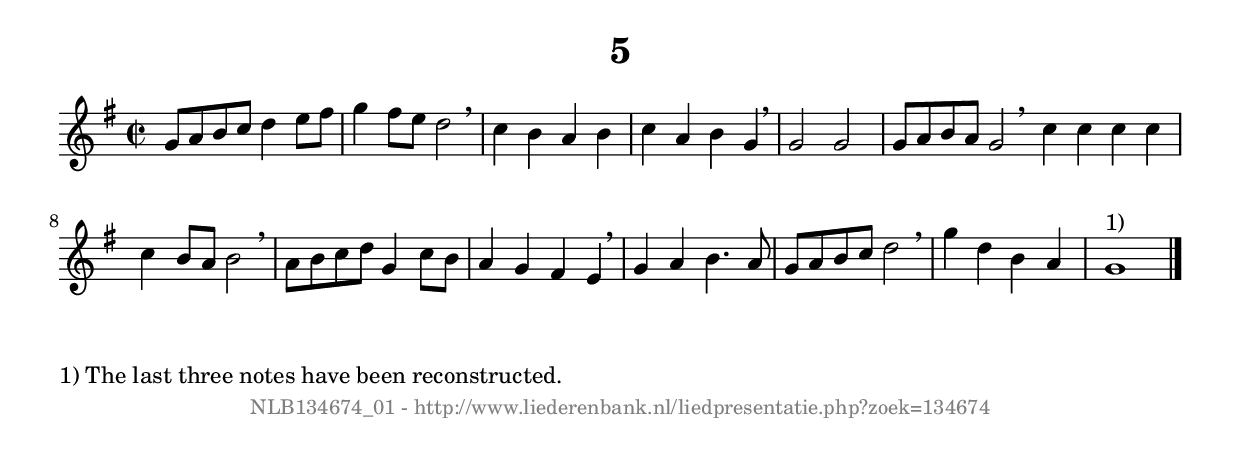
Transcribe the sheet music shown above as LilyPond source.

%
% produced by wce2krn 1.64 (7 June 2014)
%
\version"2.16"
#(append! paper-alist '(("long" . (cons (* 210 mm) (* 2000 mm)))))
#(set-default-paper-size "long")
sb = {\breathe}
mBreak = {\breathe }
bBreak = {\breathe }
x = {\once\override NoteHead #'style = #'cross }
gl=\glissando
itime={\override Staff.TimeSignature #'stencil = ##f }
ficta = {\once\set suggestAccidentals = ##t}
fine = {\once\override Score.RehearsalMark #'self-alignment-X = #1 \mark \markup {\italic{Fine}}}
dc = {\once\override Score.RehearsalMark #'self-alignment-X = #1 \mark \markup {\italic{D.C.}}}
dcf = {\once\override Score.RehearsalMark #'self-alignment-X = #1 \mark \markup {\italic{D.C. al Fine}}}
dcc = {\once\override Score.RehearsalMark #'self-alignment-X = #1 \mark \markup {\italic{D.C. al Coda}}}
ds = {\once\override Score.RehearsalMark #'self-alignment-X = #1 \mark \markup {\italic{D.S.}}}
dsf = {\once\override Score.RehearsalMark #'self-alignment-X = #1 \mark \markup {\italic{D.S. al Fine}}}
dsc = {\once\override Score.RehearsalMark #'self-alignment-X = #1 \mark \markup {\italic{D.S. al Coda}}}
pv = {\set Score.repeatCommands = #'((volta "1"))}
sv = {\set Score.repeatCommands = #'((volta "2"))}
tv = {\set Score.repeatCommands = #'((volta "3"))}
qv = {\set Score.repeatCommands = #'((volta "4"))}
xv = {\set Score.repeatCommands = #'((volta #f))}
\header{ tagline = ""
title = "5"
}
\score {{
\key g \major
\relative g'
{
\set melismaBusyProperties = #'()
\time 2/2
\tempo 4=120
\override Score.MetronomeMark #'transparent = ##t
\override Score.RehearsalMark #'break-visibility = #(vector #t #t #f)
g8 a b c d4 e8 fis g4 fis8 e d2 \sb c4 b a b c a b g \sb g2 g g8 a b a g2 \bar ":|:" \bBreak
c4 c c c c b8 a b2 \sb a8 b c d g,4 c8 b a4 g fis e \sb g a b4. a8 g a b c d2 \sb g4 d b a g1^"1)" \bar"|."
 }}
 \midi { }
 \layout {
            indent = 0.0\cm
}
}
\markup { \wordwrap-string #" 
1) The last three notes have been reconstructed.
"}
\markup { \vspace #0 } \markup { \with-color #grey \fill-line { \center-column { \smaller "NLB134674_01 - http://www.liederenbank.nl/liedpresentatie.php?zoek=134674" } } }
